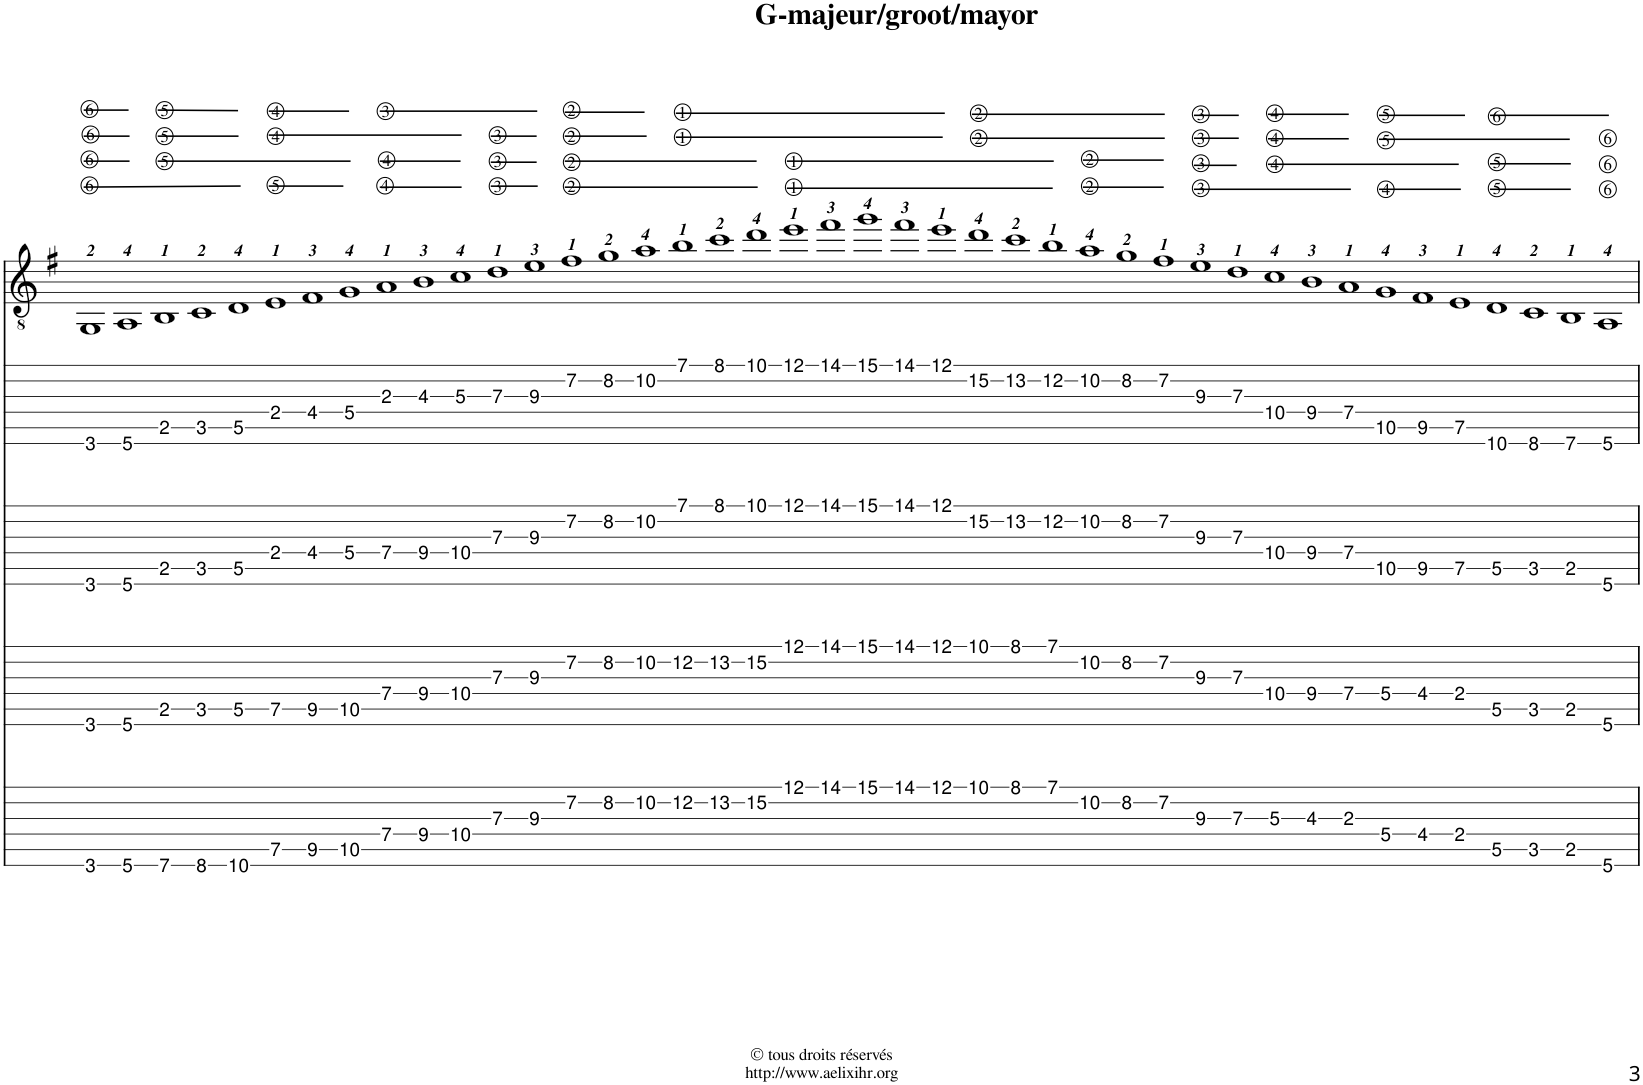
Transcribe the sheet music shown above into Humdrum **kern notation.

**kern	**kern	**kern	**kern	**kern
*part5	*part4	*part3	*part2	*part1
*staff5	*staff4	*staff3	*staff2	*staff1
*I"gt	*I"gt	*I"gt	*I"gt	*I"gt
!!LO:PB:g=z
*	*	*	*	*clefGv2
*k[f#]	*k[f#]	*k[f#]	*k[f#]	*k[f#]
*M42/1	*M42/1	*M42/1	*M42/1	*M42/1
=3	=3	=3	=3	=3
!	!	!	!	!LO:TX:a:B:t=G-majeur/groot/mayor
1GG	1GG	1GG	1GG	1GG
1AA	1AA	1AA	1AA	1AA
1BB	1BB	1BB	1BB	1BB
1C	1C	1C	1C	1C
1D	1D	1D	1D	1D
1E	1E	1E	1E	1E
1F#	1F#	1F#	1F#	1F#
1G	1G	1G	1G	1G
1A	1A	1A	1A	1A
1B	1B	1B	1B	1B
1c	1c	1c	1c	1c
1d	1d	1d	1d	1d
1e	1e	1e	1e	1e
1f#	1f#	1f#	1f#	1f#
1g	1g	1g	1g	1g
1a	1a	1a	1a	1a
1b	1b	1b	1b	1b
1cc	1cc	1cc	1cc	1cc
1dd	1dd	1dd	1dd	1dd
1ee	1ee	1ee	1ee	1ee
1ff#	1ff#	1ff#	1ff#	1ff#
1gg	1gg	1gg	1gg	1gg
1ff#	1ff#	1ff#	1ff#	1ff#
1ee	1ee	1ee	1ee	1ee
1dd	1dd	1dd	1dd	1dd
1cc	1cc	1cc	1cc	1cc
1b	1b	1b	1b	1b
1a	1a	1a	1a	1a
1g	1g	1g	1g	1g
1f#	1f#	1f#	1f#	1f#
1e	1e	1e	1e	1e
1d	1d	1d	1d	1d
1c	1c	1c	1c	1c
1B	1B	1B	1B	1B
1A	1A	1A	1A	1A
1G	1G	1G	1G	1G
1F#	1F#	1F#	1F#	1F#
1E	1E	1E	1E	1E
1D	1D	1D	1D	1D
1C	1C	1C	1C	1C
1BB	1BB	1BB	1BB	1BB
1AA	1AA	1AA	1AA	1AA
=	=	=	=	=
*-	*-	*-	*-	*-
